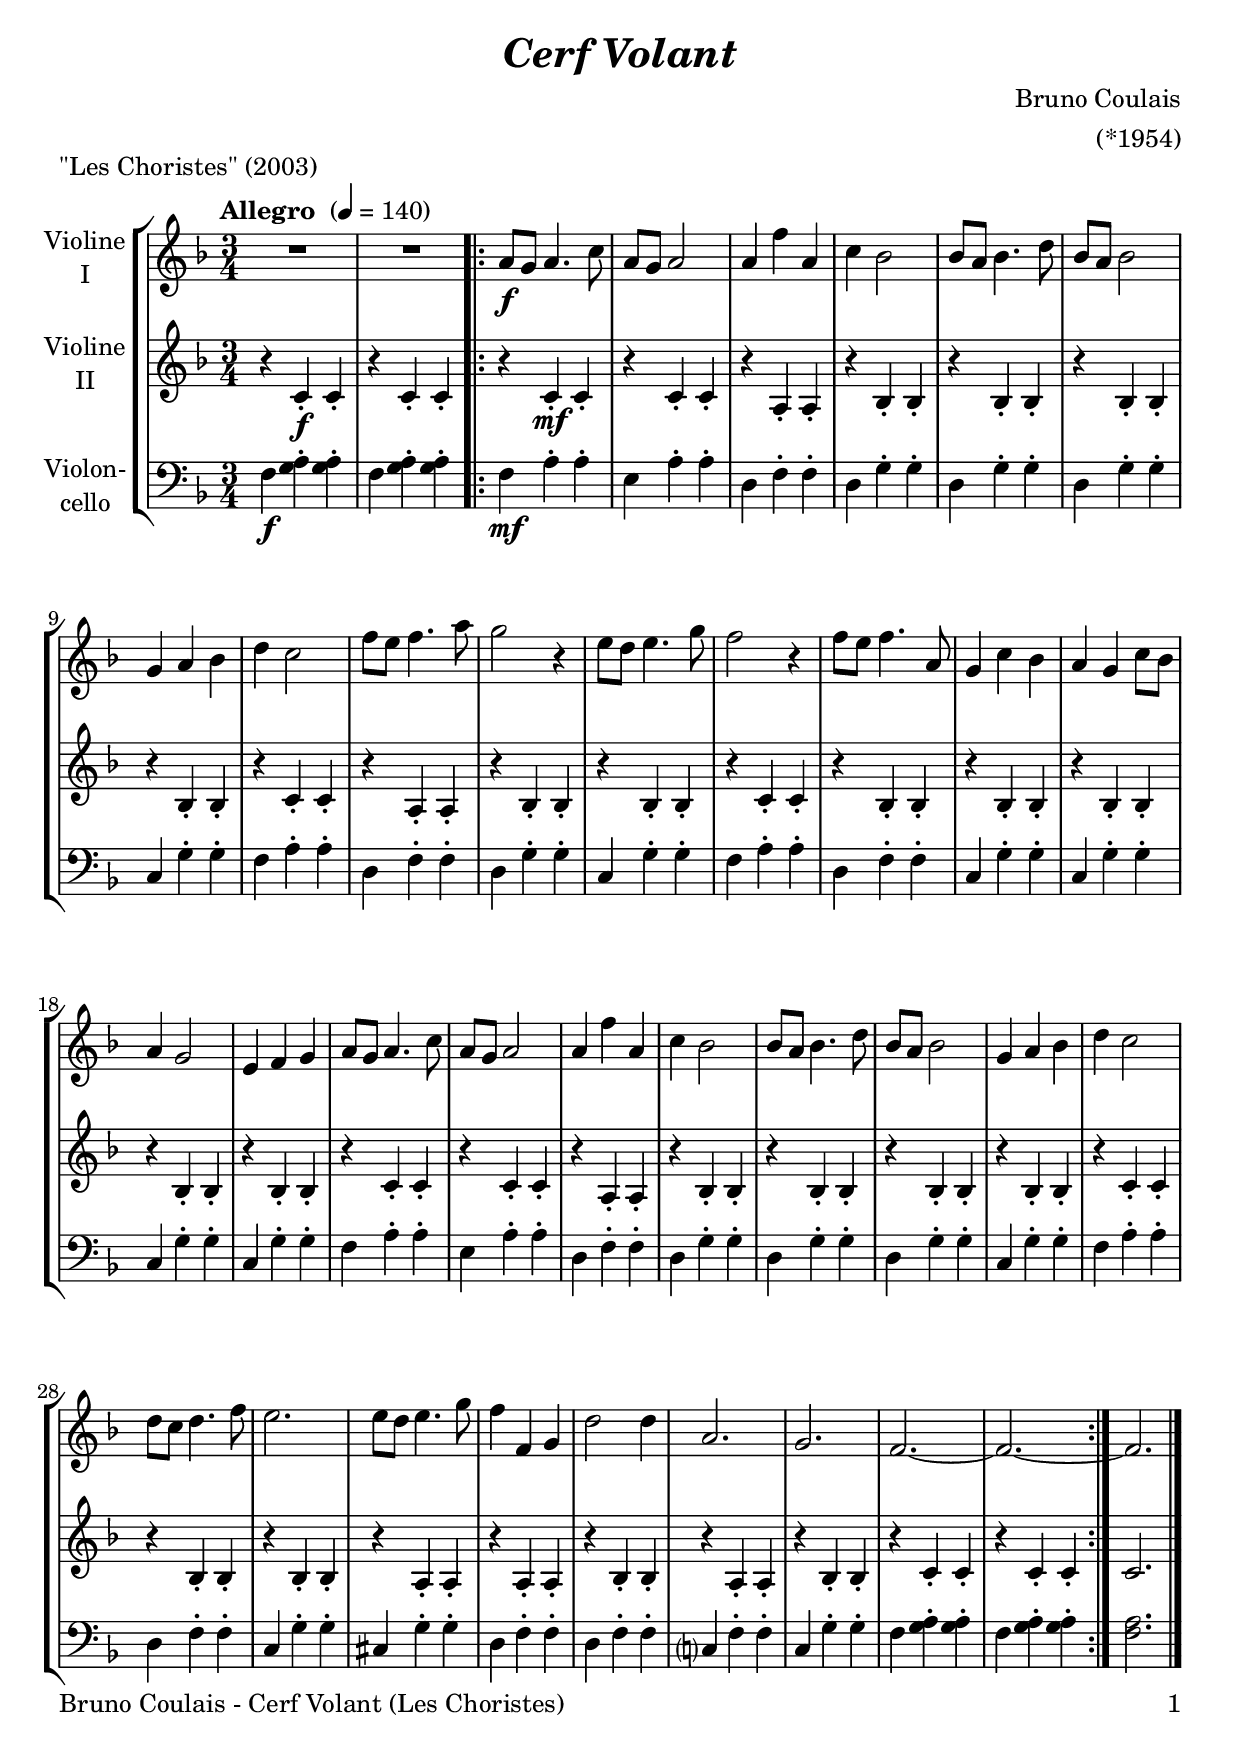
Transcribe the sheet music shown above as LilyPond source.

\version "2.20.2"
\include "deutsch.ly"

#(set-global-staff-size 22)

\header {
  title     = \markup \bold \italic "Cerf Volant"
  composer  = "Bruno Coulais"
  arranger  = "(*1954)"
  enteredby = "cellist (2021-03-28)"
  piece     = "\"Les Choristes\" (2003)"
}

voiceconsts = {
  \key f \major
  \time 3/4
  \clef "treble"
%  \numericTimeSignature
  \compressEmptyMeasures
  % Set default beaming for all staves
%  \set Timing.beamExceptions = #'()
%  \set Timing.baseMoment     = #(ly:make-moment 1 4)
%  \set Timing.beatStructure  = #'(1 1 1)
  \tempo "Allegro " 4=140
}

micl = "clarinet"
mifl = "flute"
miob = "oboe"
mifh = "french horn"
misx = "tenor sax"
mist = "string ensemble 1"
mivl = "violin"
miba = "cello"

boxa = { \bar "||" \mark \markup \box \italic "A" }
boxb = { \bar "||" \mark \markup \box \italic "B" }
boxc = { \bar "||" \mark \markup \box \italic "C" }
boxd = { \bar "||" \mark \markup \box \italic "D" }

gcod = \mark \markup \musicglyph "scripts.coda"
gseg = \mark \markup \musicglyph "scripts.segno"
mori = { \breathe \mark \markup \box \italic "molto rit." }
rit  = \mark \markup \box \italic "rit."
simi = \markup \italic "simile"
toco = \mark \markup { \lower #1 "al Coda " { \musicglyph #"scripts.coda"} }

va = \relative c'' {
  \voiceconsts

  R2.*2
  \repeat volta 2 {
    a8\f g a4. c8
    a g a2
    a4 f' a,
    c b2
    b8 a b4. d8
    b a b2

    g4 a b
    d c2
    f8 e f4. a8
    g2 r4
    e8 d e4. g8
    f2 r4
    f8 e f4. a,8
    g4 c b
    a g c8 b

    a4 g2
    e4 f g
    a8 g a4. c8
    a g a2
    a4 f' a,
    c b2
    b8 a b4. d8
    b a b2
    g4 a b

    d c2
    d8 c d4. f8
    e2.
    e8 d e4. g8
    f4 f, g
    d'2 d4
    a2.
    g
    f~
    f~
  }
  f \bar "|."
}

vb = \relative c' {
  \voiceconsts

  r4 c-.\f c-.
  r c-. c-.
  \repeat volta 2 {
    r c-.\mf c-.
    r c-. c-.
    r a-. a-.
    r b-. b-.
    r b-. b-.
    r b-. b-.

    r b-. b-.
    r c-. c-.
    r a-. a-.
    r b-. b-.
    r b-. b-.
    r c-. c-.
    r b-. b-.
    r b-. b-.
    r b-. b-.

    r b-. b-.
    r b-. b-.
    r c-. c-.
    r c-. c-.
    r a-. a-.
    r b-. b-.
    r b-. b-.
    r b-. b-.
    r b-. b-.

    r c-. c-.
    r b-. b-.
    r b-. b-.
    r a-. a-.
    r a-. a-.
    r b-. b-.
    r a-. a-.
    r b-. b-.
    r c-. c-.

    r c-. c-.
  }
  c2. \bar "|."
}

vc = \relative c {
  \voiceconsts
  \clef "bass"

  f4\f <g a>-. <g a>-.
  f <g a>-. <g a>-.
  \repeat volta 2 {
    f\mf a-. a-.
    e a-. a-.
    d, f-. f-.
    d g-. g-.
    d g-. g-.
    d g-. g-.

    c, g'-. g-.
    f a-. a-.
    d, f-. f-.
    d g-. g-.
    c, g'-. g-.
    f a-. a-.
    d, f-. f-.
    c g'-. g-.
    c, g'-. g-.

    c, g'-. g-.
    c, g'-. g-.
    f a-. a-.
    e a-. a-.
    d, f-. f-.
    d g-. g-.
    d g-. g-.
    d g-. g-.
    c, g'-. g-.

    f a-. a-.
    d, f-. f-.
    c g'-. g-.
    cis, g'-. g-.
    d f-. f-.
    d f-. f-.
    c? f-. f-.
    c g'-. g-.
    f <g a>-. <g a>-.
    f <g a>-. <g a>-.
  }
  <f a>2. \bar "|."
}


music = \new StaffGroup <<
      \new Staff {
	\set Staff.midiInstrument = \mivl
	\set Staff.instrumentName = \markup \center-column { "Violine" "I" }
	\transpose f f { \va }
      }

      \new Staff {
	\set Staff.midiInstrument = \mivl
	\set Staff.instrumentName = \markup \center-column { "Violine" "II" }
	\transpose f f { \vb }
      }

      \new Staff {
	\set Staff.midiInstrument = \miba
	\set Staff.instrumentName = \markup \center-column { "Violon-" "cello" }
	\transpose f f { \vc }
      }
>>

\book {
   \paper {
    print-page-number = ##t
    print-first-page-number = ##t
    ragged-last-bottom = ##f
    oddHeaderMarkup = \markup \null
    evenHeaderMarkup = \markup \null
    oddFooterMarkup = \markup {
      \fill-line {
        \on-the-fly #print-page-number-check-first
        "Bruno Coulais - Cerf Volant (Les Choristes)" \fromproperty #'page:page-number-string
      }
    }
    evenFooterMarkup = \oddFooterMarkup
  } \score {
    \music
    \layout {}
  }

  \score {
    \unfoldRepeats \music

    \midi {
      \context {
        \Score
      }
    }
  }
}